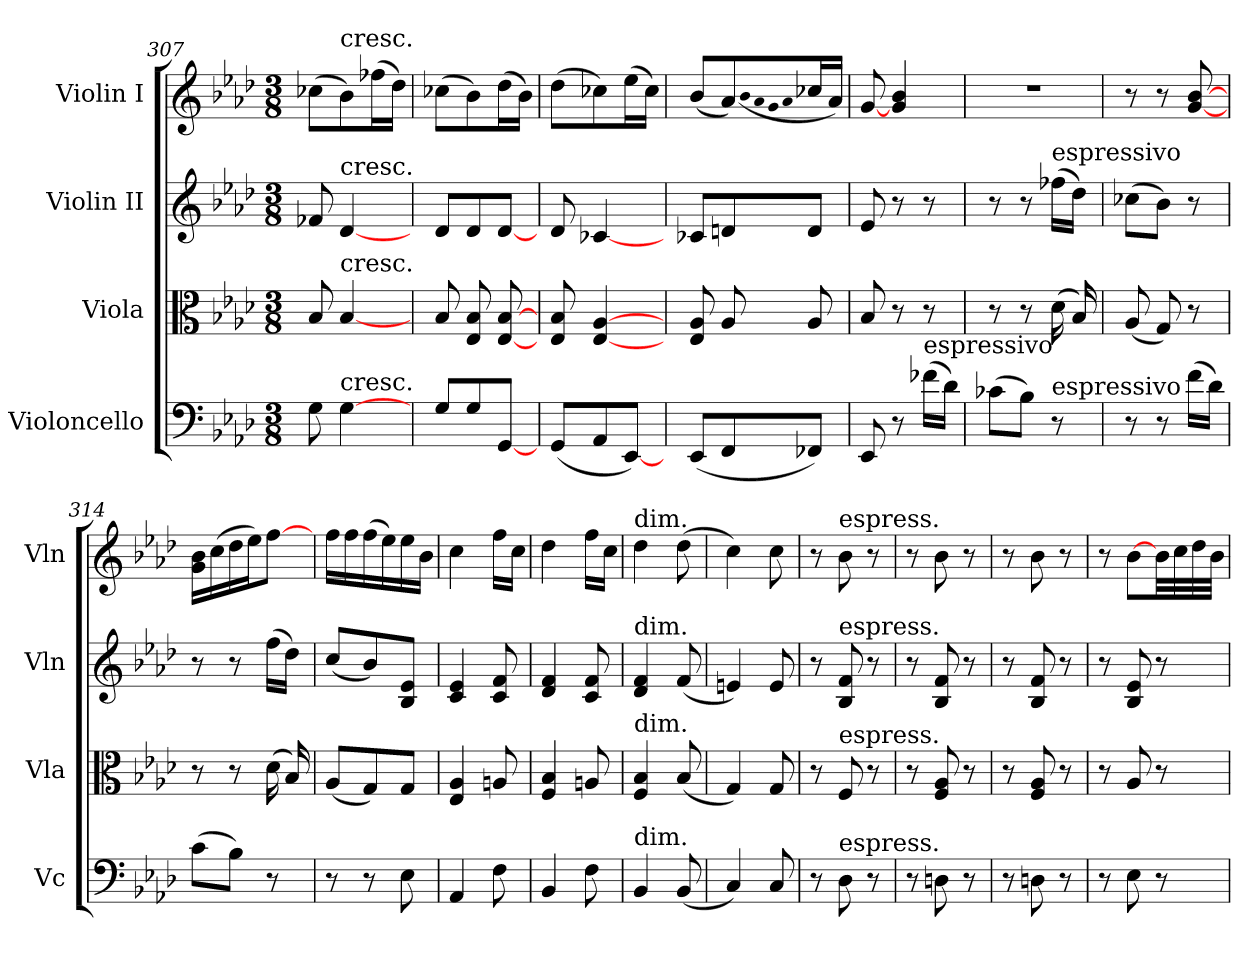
**kern	**kern	**kern	**kern
*part4	*part3	*part2	*part1
*staff4	*staff3	*staff2	*staff1
*I"Violoncello	*I"Viola	*I"Violin II	*I"Violin I
*I'Vc	*I'Vla	*I'Vln	*I'Vln
*clefF4	*clefC3	*clefG2	*clefG2
*k[b-e-a-d-]	*k[b-e-a-d-]	*k[b-e-a-d-]	*k[b-e-a-d-]
*A-:	*A-:	*A-:	*A-:
*M3/8	*M3/8	*M3/8	*M3/8
=307	=307	=307	=307
8G	8B-	8f-X	(8cc-X\L
!	!	!	!LO:TX:a:t=cresc.
!	!	!LO:TX:a:t=cresc.	!
!	!LO:TX:a:t=cresc.	!	!
!LO:TX:a:t=cresc.	!	!	!
[4G	[4B-	[4d-	8b-\)
.	.	.	(16ff-X\L
.	.	.	16dd-\JJ)
=308	=308	=308	=308
8G/L	8B-	8d-/L	(8cc-X\L
8G/	8E- 8B-	8d-/	8b-\)
[8GG/J	[8E- [8B-	[8d-/J	(16dd-\L
.	.	.	16b-\JJ)
=309	=309	=309	=309
(8GG/L	8E- 8B-	8d-	(8dd-\L
8AA-/	[4E- [4A-	[4c-X	8cc-X\)
[8EE-/J)	.	.	(16ee-\L
.	.	.	16cc-\JJ)
=310	=310	=310	=310
(8EE-/L	8E- 8A-	8c-X/L	(8b-/L
8FF/	8A-	8dn/	8a-/)
.	.	.	(qqb-
.	.	.	qqa-
.	.	.	qqg
.	.	.	qqa-
8FF-X/J)	8A-	8d/J	16cc-X/L
.	.	.	16a-/JJ)
=311	=311	=311	=311
8EE-	8B-	8e-	[8g
8r	8r	8r	4g 4b-
!LO:TX:a:t=espressivo	!	!	!
(16f-X\LL	8r	8r	.
16d-\JJ)	.	.	.
=312	=312	=312	=312
(8c-X\L	8r	8r	4.r
8B-\J)	8r	8r	.
!	!	!LO:TX:a:t=espressivo	!
!LO:TX:a:t=espressivo	!	!	!
8r	(16d-	(16ff-X\LL	.
.	16B-)	16dd-\JJ)	.
=313	=313	=313	=313
8r	(8A-	(8cc-X\L	8r
8r	8G)	8b-\J)	8r
(16f\LL	8r	8r	[8g [8b-
16d-\JJ)	.	.	.
=314	=314	=314	=314
(8c\L	8r	8r	16g\ 16b-\LL
.	.	.	(16cc\
8B-\J)	8r	8r	16dd-\
.	.	.	16ee-\J)
8r	(16d-	(16ff\LL	[8ff\J
.	16B-)	16dd-\JJ)	.
=315	=315	=315	=315
8r	(8A-L	(8cc/L	16ff\LL
.	.	.	16ff\
8r	8G)	8b-/)	(16ff\
.	.	.	16ee-\)
8E-	8GJ	8B-/ 8e-/J	16ee-\
.	.	.	16b-\JJ
=316	=316	=316	=316
4AA-	4E- 4A-	4c 4e-	4cc
8F	8An	8c 8f	16ff\LL
.	.	.	16cc\JJ
=317	=317	=317	=317
4BB-	4F 4B-	4d- 4f	4dd-
8F	8An	8c 8f	16ff\LL
.	.	.	16cc\JJ
=318	=318	=318	=318
!	!	!	!LO:TX:a:t=dim.
!	!	!LO:TX:a:t=dim.	!
!	!LO:TX:a:t=dim.	!	!
!LO:TX:a:t=dim.	!	!	!
4BB-	4F 4B-	4d- 4f	4dd-
(8BB-	(8B-	(8f	(8dd-
=319	=319	=319	=319
4C)	4G)	4en)	4cc)
8C	8G	8e	8cc
=320	=320	=320	=320
8r	8r	8r	8r
!	!	!	!LO:TX:a:t=espress.
!	!	!LO:TX:a:t=espress.	!
!	!LO:TX:a:t=espress.	!	!
!LO:TX:a:t=espress.	!	!	!
8D-	8F	8B- 8f	8b-
8r	8r	8r	8r
=321	=321	=321	=321
8r	8r	8r	8r
8Dn	8F 8A-	8B- 8f	8b-
8r	8r	8r	8r
=322	=322	=322	=322
8r	8r	8r	8r
8Dn	8F 8A-	8B- 8f	8b-
8r	8r	8r	8r
=323	=323	=323	=323
8r	8r	8r	8r
8E-	8A-	8B- 8e-	[8b-\L
8r	8r	8r	32b-\LL
.	.	.	32cc\
.	.	.	32dd-\
.	.	.	32b-\JJJ
=	=	=	=
*-	*-	*-	*-
